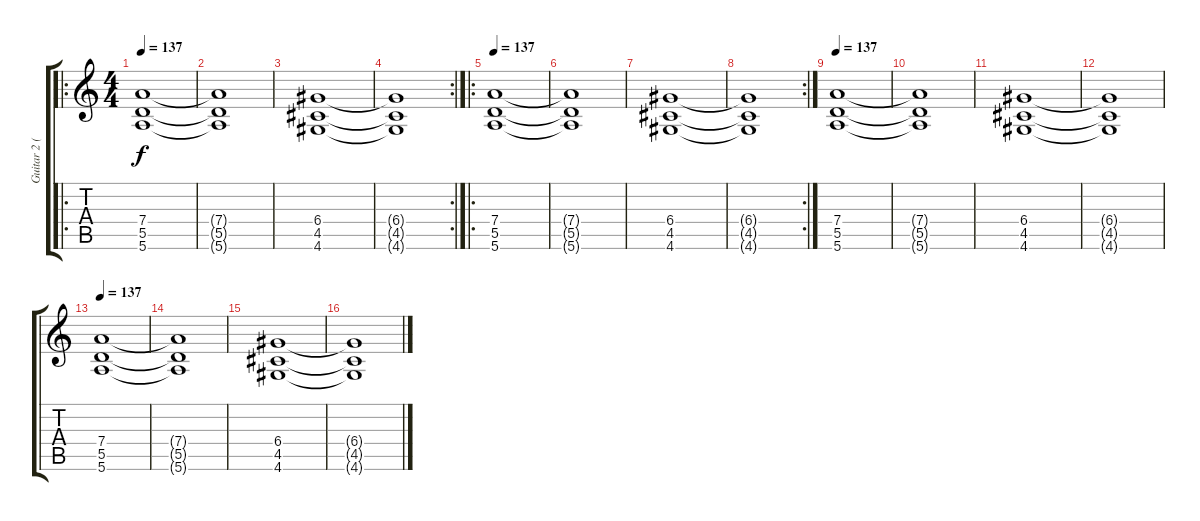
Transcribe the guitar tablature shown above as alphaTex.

\track ("Guitar 2 (Silenoz)" "Guitar 2 (") {instrument distortionguitar}
\staff {score tabs}
\tuning (E4 B3 G3 D3 A2 E2) {hide}
\ro
\ts (4 4)
\tempo 137
\clef g2
\ks c
(7.4 5.5 5.6).1{dy f} |
(7.4{t} 5.5{t} 5.6{t}).1 |
(6.4 4.5 4.6).1 |
\rc 2
(6.4{t} 4.5{t} 4.6{t}).1 |
\ro
\tempo 137
(7.4 5.5 5.6).1 |
(7.4{t} 5.5{t} 5.6{t}).1 |
(6.4 4.5 4.6).1 |
\rc 2
(6.4{t} 4.5{t} 4.6{t}).1 |
\tempo 137
(7.4 5.5 5.6).1 |
(7.4{t} 5.5{t} 5.6{t}).1 |
(6.4 4.5 4.6).1 |
(6.4{t} 4.5{t} 4.6{t}).1 |
\tempo 137
(7.4 5.5 5.6).1 |
(7.4{t} 5.5{t} 5.6{t}).1 |
(6.4 4.5 4.6).1 |
(6.4{t} 4.5{t} 4.6{t}).1
